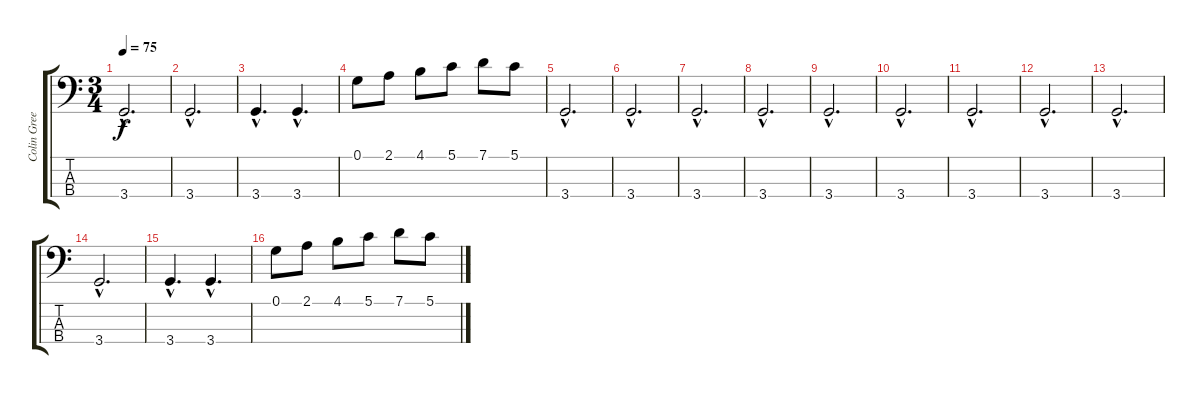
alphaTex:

\track ("Colin Greenwood" "Colin Gree") {instrument electricbassfinger}
\staff {score tabs}
\tuning (G2 D2 A1 E1) {hide}
\ts (3 4)
\tempo 75
\clef f4
\ks c
3.4{hac}.2{d dy f} |
3.4{hac}.2{d} |
3.4{hac}.4{d} 3.4{hac}.4{d} |
0.1.8 2.1.8 4.1.8 5.1.8 7.1.8 5.1.8 |
3.4{hac}.2{d} |
3.4{hac}.2{d} |
3.4{hac}.2{d} |
3.4{hac}.2{d} |
3.4{hac}.2{d} |
3.4{hac}.2{d} |
3.4{hac}.2{d} |
3.4{hac}.2{d} |
3.4{hac}.2{d} |
3.4{hac}.2{d} |
3.4{hac}.4{d} 3.4{hac}.4{d} |
0.1.8 2.1.8 4.1.8 5.1.8 7.1.8 5.1.8
